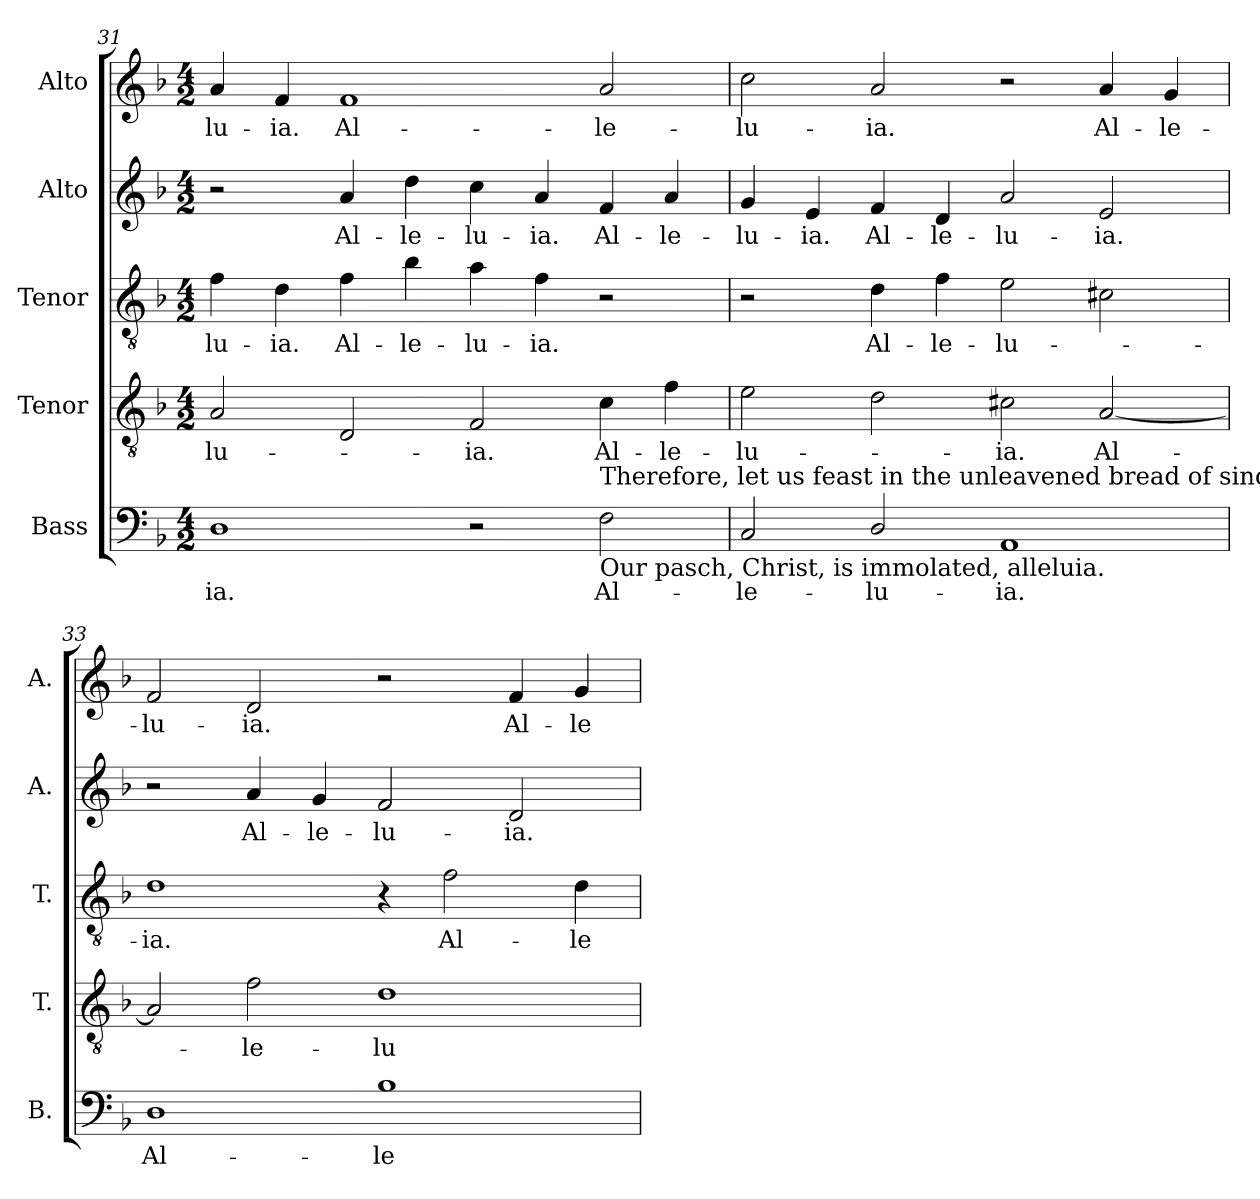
**kern	**text	**kern	**text	**kern	**text	**kern	**text	**kern	**text
*part5	*part5	*part4	*part4	*part3	*part3	*part2	*part2	*part1	*part1
*staff5	*staff5	*staff4	*staff4	*staff3	*staff3	*staff2	*staff2	*staff1	*staff1
*I"Bass	*	*I"Tenor	*	*I"Tenor	*	*I"Alto	*	*I"Alto	*
*I'B.	*	*I'T.	*	*I'T.	*	*I'A.	*	*I'A.	*
!!LO:LB:g=z
*clefF4	*	*clefGv2	*	*clefGv2	*	*clefG2	*	*clefG2	*
*	*	*ITrd7c12	*	*ITrd7c12	*	*	*	*	*
*k[b-]	*	*k[b-]	*	*k[b-]	*	*k[b-]	*	*k[b-]	*
*F:	*	*F:	*	*F:	*	*F:	*	*F:	*
*M4/2	*	*M4/2	*	*M4/2	*	*M4/2	*	*M4/2	*
=31	=31	=31	=31	=31	=31	=31	=31	=31	=31
!	!LO:LY:b:color=#000000	!	!	!	!	!	!	!	!
!	!	!	!LO:LY:b:color=#000000	!	!	!	!	!	!
!	!	!	!	!	!LO:LY:b:color=#000000	!	!	!	!
!	!	!	!	!	!	!	!	!	!LO:LY:b:color=#000000
1Di	-ia.	2AAi/	-lu-	4Fi\	-lu-	2r	.	4ai/	-lu-
!	!	!	!	!	!LO:LY:b:color=#000000	!	!	!	!
!	!	!	!	!	!	!	!	!	!LO:LY:b:color=#000000
.	.	.	.	4Di\	-ia.	.	.	4fi/	-ia.
!	!	!	!	!	!LO:LY:b:color=#000000	!	!	!	!
!	!	!	!	!	!	!	!LO:LY:b:color=#000000	!	!
!	!	!	!	!	!	!	!	!	!LO:LY:b:color=#000000
.	.	2DDi/	.	4Fi\	Al-	4ai/	Al-	1fi	Al-
!	!	!	!	!	!LO:LY:b:color=#000000	!	!	!	!
!	!	!	!	!	!	!	!LO:LY:b:color=#000000	!	!
.	.	.	.	4B-i\	-le-	4ddi\	-le-	.	.
!	!	!	!LO:LY:b:color=#000000	!	!	!	!	!	!
!	!	!	!	!	!LO:LY:b:color=#000000	!	!	!	!
!	!	!	!	!	!	!	!LO:LY:b:color=#000000	!	!
2r	.	2FFi/	-ia.	4Ai\	-lu-	4cci\	-lu-	.	.
!	!	!	!	!	!LO:LY:b:color=#000000	!	!	!	!
!	!	!	!	!	!	!	!LO:LY:b:color=#000000	!	!
.	.	.	.	4Fi\	-ia.	4ai/	-ia.	.	.
!	!LO:LY:b:color=#000000	!	!	!	!	!	!	!	!
!	!	!	!LO:LY:b:color=#000000	!	!	!	!	!	!
!	!	!	!	!	!	!	!LO:LY:b:color=#000000	!	!
!LO:TX:b:t=Our pasch, Christ, is immolated, alleluia.	!	!	!	!	!	!	!	!	!
!LO:TX:t=Therefore, let us feast in the unleavened bread of sincerity and verity, alleluia.	!	!	!	!	!	!	!	!	!
!	!	!	!	!	!	!	!	!	!LO:LY:b:color=#000000
2Fi\	Al-	4Ci\	Al-	2r	.	4fi/	Al-	2ai/	-le-
!	!	!	!LO:LY:b:color=#000000	!	!	!	!	!	!
!	!	!	!	!	!	!	!LO:LY:b:color=#000000	!	!
.	.	4Fi\	-le-	.	.	4ai/	-le-	.	.
=32	=32	=32	=32	=32	=32	=32	=32	=32	=32
!	!LO:LY:b:color=#000000	!	!	!	!	!	!	!	!
!	!	!	!LO:LY:b:color=#000000	!	!	!	!	!	!
!	!	!	!	!	!	!	!LO:LY:b:color=#000000	!	!
!	!	!	!	!	!	!	!	!	!LO:LY:b:color=#000000
2Ci/	-le-	2Ei\	-lu-	2r	.	4gi/	-lu-	2cci\	-lu-
!	!	!	!	!	!	!	!LO:LY:b:color=#000000	!	!
.	.	.	.	.	.	4ei/	-ia.	.	.
!	!LO:LY:b:color=#000000	!	!	!	!	!	!	!	!
!	!	!	!	!	!LO:LY:b:color=#000000	!	!	!	!
!	!	!	!	!	!	!	!LO:LY:b:color=#000000	!	!
!	!	!	!	!	!	!	!	!	!LO:LY:b:color=#000000
2Di/	-lu-	2Di\	.	4Di\	Al-	4fi/	Al-	2ai/	-ia.
!	!	!	!	!	!LO:LY:b:color=#000000	!	!	!	!
!	!	!	!	!	!	!	!LO:LY:b:color=#000000	!	!
.	.	.	.	4Fi\	-le-	4di/	-le-	.	.
!	!LO:LY:b:color=#000000	!	!	!	!	!	!	!	!
!	!	!	!LO:LY:b:color=#000000	!	!	!	!	!	!
!	!	!	!	!	!LO:LY:b:color=#000000	!	!	!	!
!	!	!	!	!	!	!	!LO:LY:b:color=#000000	!	!
1AAi	-ia.	2C#Xi\	-ia.	2Ei\	-lu-	2ai/	-lu-	2r	.
!	!	!	!LO:LY:b:color=#000000	!	!	!	!	!	!
!	!	!	!	!	!	!	!LO:LY:b:color=#000000	!	!
!	!	!	!	!	!	!	!	!	!LO:LY:b:color=#000000
.	.	[2AAi/	Al-	2C#Xi\	.	2ei/	-ia.	4ai/	Al-
!	!	!	!	!	!	!	!	!	!LO:LY:b:color=#000000
.	.	.	.	.	.	.	.	4gi/	-le-
=33	=33	=33	=33	=33	=33	=33	=33	=33	=33
!	!LO:LY:b:color=#000000	!	!	!	!	!	!	!	!
!	!	!	!	!	!LO:LY:b:color=#000000	!	!	!	!
!	!	!	!	!	!	!	!	!	!LO:LY:b:color=#000000
1Di	Al-	2AAi/]	.	1Di	-ia.	2r	.	2fi/	-lu-
!	!	!	!LO:LY:b:color=#000000	!	!	!	!	!	!
!	!	!	!	!	!	!	!LO:LY:b:color=#000000	!	!
!	!	!	!	!	!	!	!	!	!LO:LY:b:color=#000000
.	.	2Fi\	-le-	.	.	4ai/	Al-	2di/	-ia.
!	!	!	!	!	!	!	!LO:LY:b:color=#000000	!	!
.	.	.	.	.	.	4gi/	-le-	.	.
!	!LO:LY:b:color=#000000	!	!	!	!	!	!	!	!
!	!	!	!LO:LY:b:color=#000000	!	!	!	!	!	!
!	!	!	!	!	!	!	!LO:LY:b:color=#000000	!	!
1B-i	-le-	1Di	-lu-	4r	.	2fi/	-lu-	2r	.
!	!	!	!	!	!LO:LY:b:color=#000000	!	!	!	!
.	.	.	.	2Fi\	Al-	.	.	.	.
!	!	!	!	!	!	!	!LO:LY:b:color=#000000	!	!
!	!	!	!	!	!	!	!	!	!LO:LY:b:color=#000000
.	.	.	.	.	.	2di/	-ia.	4fi/	Al-
!	!	!	!	!	!LO:LY:b:color=#000000	!	!	!	!
!	!	!	!	!	!	!	!	!	!LO:LY:b:color=#000000
.	.	.	.	4Di\	-le-	.	.	4gi/	-le-
=	=	=	=	=	=	=	=	=	=
*-	*-	*-	*-	*-	*-	*-	*-	*-	*-
